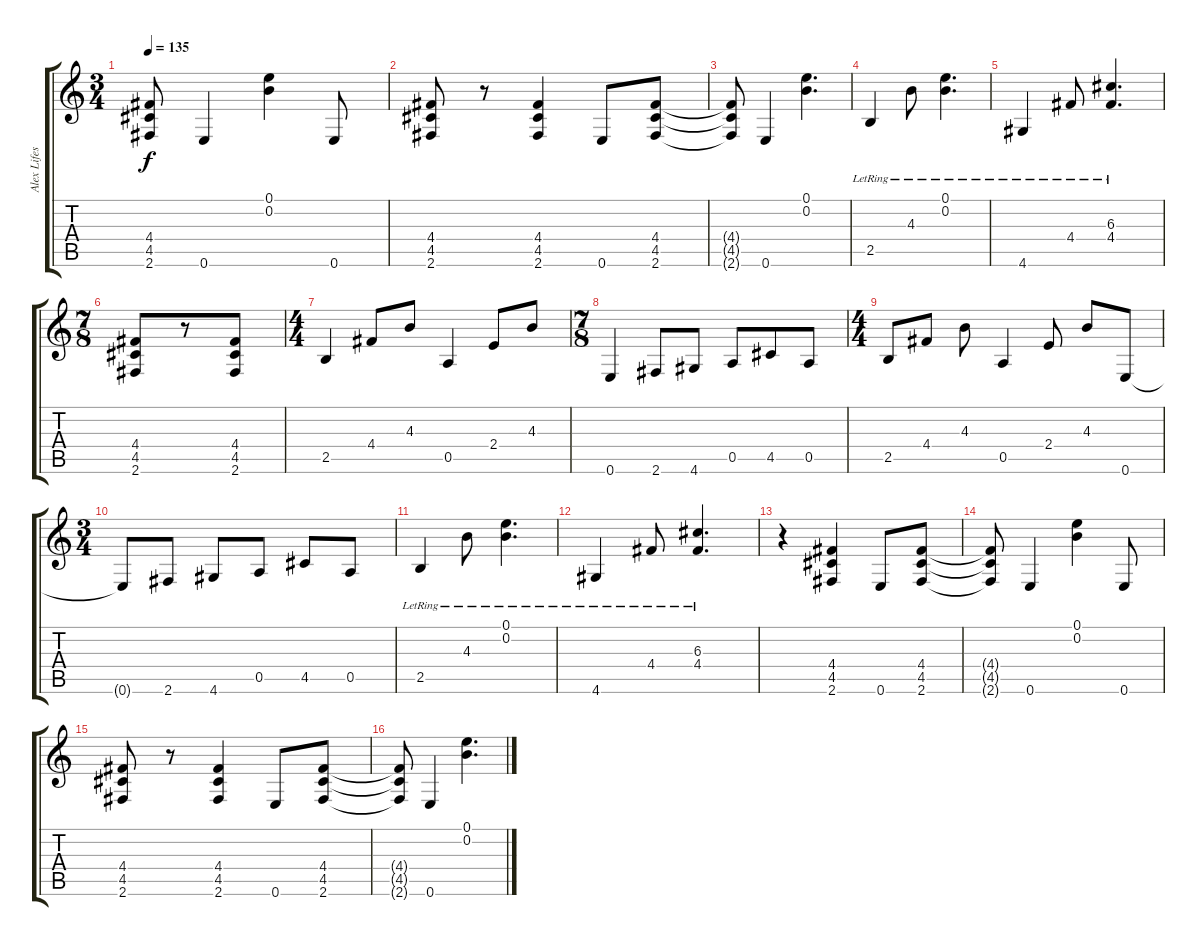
\track ("Alex Lifeson" "Alex Lifes") {instrument electricguitarclean}
\staff {score tabs}
\tuning (E4 B3 G3 D3 A2 E2) {hide}
\ts (3 4)
\tempo 135
\clef g2
\ks c
(4.4{t} 4.5{t} 2.6{t}).8{dy f} 0.6.4 (0.1 0.2).4 0.6.8 |
(4.4 4.5 2.6).8 r.8 (4.4 4.5 2.6).4 0.6.8 (4.4 4.5 2.6).8 |
(4.4{t} 4.5{t} 2.6{t}).8 0.6.4 (0.1 0.2).4{d} |
2.5{lr}.4 4.3{lr}.8 (0.1{lr} 0.2{lr}).4{d} |
4.6{lr}.4 4.4{lr}.8 (6.3{lr} 4.4{lr}).4{d} |
\ts (7 8)
(4.4 4.5 2.6).8 r.8 (4.4 4.5 2.6).8 |
\ts (4 4)
2.5.4 4.4.8 4.3.8 0.5.4 2.4.8 4.3.8 |
\ts (7 8)
0.6.4 2.6.8 4.6.8 0.5.8 4.5.8 0.5.8 |
\ts (4 4)
2.5.8 4.4.8 4.3.8 0.5.4 2.4.8 4.3.8 0.6.8 |
\ts (3 4)
0.6{t}.8 2.6.8 4.6.8 0.5.8 4.5.8 0.5.8 |
2.5{lr}.4 4.3{lr}.8 (0.1{lr} 0.2{lr}).4{d} |
4.6{lr}.4 4.4{lr}.8 (6.3{lr} 4.4{lr}).4{d} |
r.4 (4.4 4.5 2.6).4 0.6.8 (4.4 4.5 2.6).8 |
(4.4{t} 4.5{t} 2.6{t}).8 0.6.4 (0.1 0.2).4 0.6.8 |
(4.4 4.5 2.6).8 r.8 (4.4 4.5 2.6).4 0.6.8 (4.4 4.5 2.6).8 |
(4.4{t} 4.5{t} 2.6{t}).8 0.6.4 (0.1 0.2).4{d}
